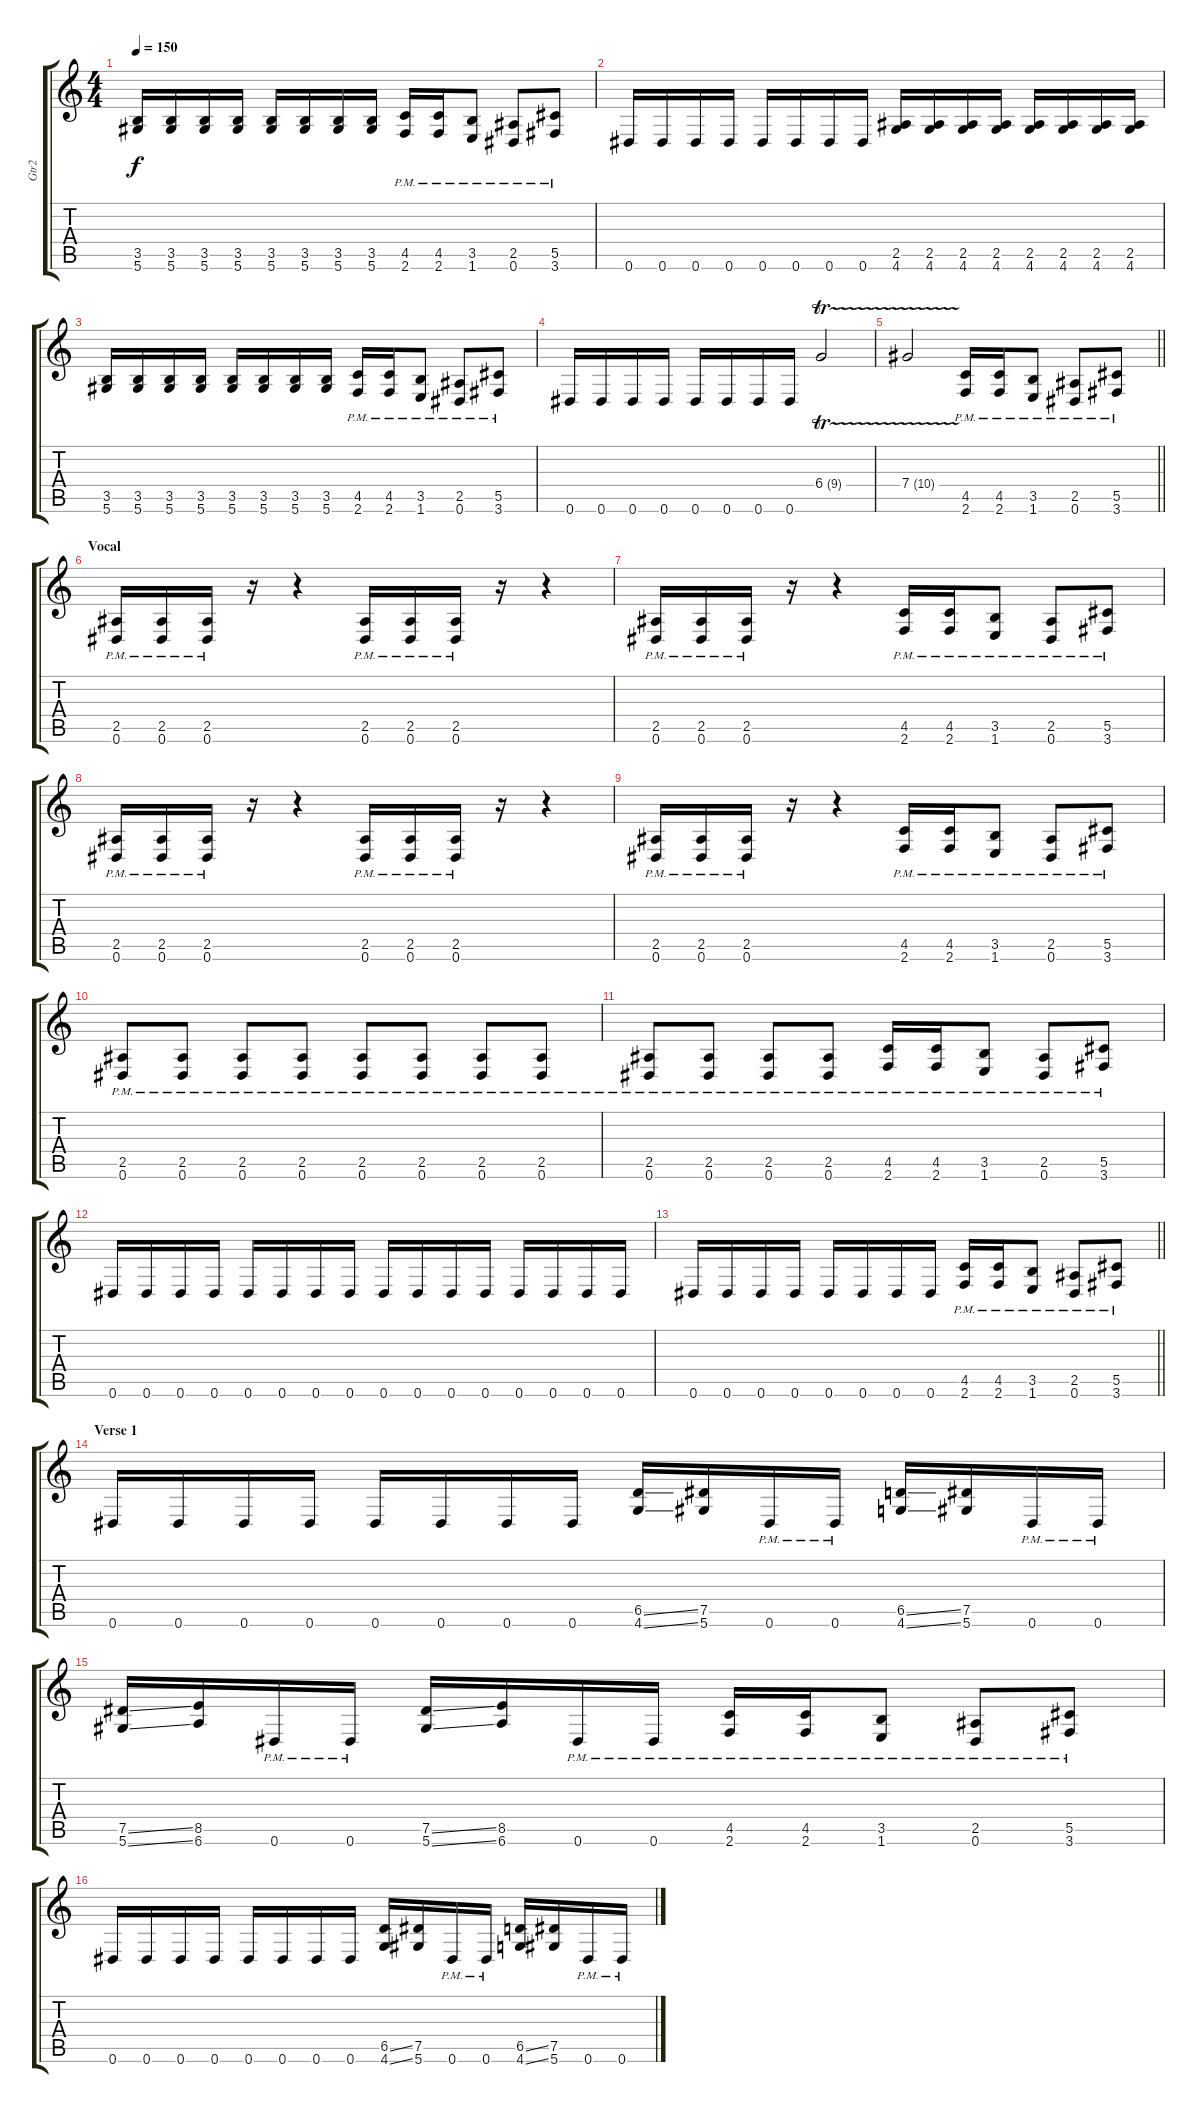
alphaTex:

\track ("Gtr2" "Gtr2") {instrument distortionguitar}
\staff {score tabs}
\tuning (Eb4 Bb3 Gb3 Db3 Ab2 Eb2) {hide}
\ts (4 4)
\tempo 150
\clef g2
\ks c
(3.5 5.6).16{dy f} (3.5 5.6).16 (3.5 5.6).16 (3.5 5.6).16 (3.5 5.6).16 (3.5 5.6).16 (3.5 5.6).16 (3.5 5.6).16 (4.5{pm} 2.6{pm}).16 (4.5{pm} 2.6{pm}).16 (3.5{pm} 1.6{pm}).8 (2.5{pm} 0.6{pm}).8 (5.5{pm} 3.6{pm}).8 |
0.6.16 0.6.16 0.6.16 0.6.16 0.6.16 0.6.16 0.6.16 0.6.16 (2.5 4.6).16 (2.5 4.6).16 (2.5 4.6).16 (2.5 4.6).16 (2.5 4.6).16 (2.5 4.6).16 (2.5 4.6).16 (2.5 4.6).16 |
(3.5 5.6).16 (3.5 5.6).16 (3.5 5.6).16 (3.5 5.6).16 (3.5 5.6).16 (3.5 5.6).16 (3.5 5.6).16 (3.5 5.6).16 (4.5{pm} 2.6{pm}).16 (4.5{pm} 2.6{pm}).16 (3.5{pm} 1.6{pm}).8 (2.5{pm} 0.6{pm}).8 (5.5{pm} 3.6{pm}).8 |
0.6.16 0.6.16 0.6.16 0.6.16 0.6.16 0.6.16 0.6.16 0.6.16 6.4{tr (9 32)}.2 |
\barLineRight lightlight
7.4{tr (10 32)}.2 (4.5{pm} 2.6{pm}).16 (4.5{pm} 2.6{pm}).16 (3.5{pm} 1.6{pm}).8 (2.5{pm} 0.6{pm}).8 (5.5{pm} 3.6{pm}).8 |
\section ("" "Vocal")
(2.5{pm} 0.6{pm}).16 (2.5{pm} 0.6{pm}).16 (2.5{pm} 0.6{pm}).16 r.16 r.4 (2.5{pm} 0.6{pm}).16 (2.5{pm} 0.6{pm}).16 (2.5{pm} 0.6{pm}).16 r.16 r.4 |
(2.5{pm} 0.6{pm}).16 (2.5{pm} 0.6{pm}).16 (2.5{pm} 0.6{pm}).16 r.16 r.4 (4.5{pm} 2.6{pm}).16 (4.5{pm} 2.6{pm}).16 (3.5{pm} 1.6{pm}).8 (2.5{pm} 0.6{pm}).8 (5.5{pm} 3.6{pm}).8 |
(2.5{pm} 0.6{pm}).16 (2.5{pm} 0.6{pm}).16 (2.5{pm} 0.6{pm}).16 r.16 r.4 (2.5{pm} 0.6{pm}).16 (2.5{pm} 0.6{pm}).16 (2.5{pm} 0.6{pm}).16 r.16 r.4 |
(2.5{pm} 0.6{pm}).16 (2.5{pm} 0.6{pm}).16 (2.5{pm} 0.6{pm}).16 r.16 r.4 (4.5{pm} 2.6{pm}).16 (4.5{pm} 2.6{pm}).16 (3.5{pm} 1.6{pm}).8 (2.5{pm} 0.6{pm}).8 (5.5{pm} 3.6{pm}).8 |
(2.5{pm} 0.6{pm}).8 (2.5{pm} 0.6{pm}).8 (2.5{pm} 0.6{pm}).8 (2.5{pm} 0.6{pm}).8 (2.5{pm} 0.6{pm}).8 (2.5{pm} 0.6{pm}).8 (2.5{pm} 0.6{pm}).8 (2.5{pm} 0.6{pm}).8 |
(2.5{pm} 0.6{pm}).8 (2.5{pm} 0.6{pm}).8 (2.5{pm} 0.6{pm}).8 (2.5{pm} 0.6{pm}).8 (4.5{pm} 2.6{pm}).16 (4.5{pm} 2.6{pm}).16 (3.5{pm} 1.6{pm}).8 (2.5{pm} 0.6{pm}).8 (5.5{pm} 3.6{pm}).8 |
0.6.16 0.6.16 0.6.16 0.6.16 0.6.16 0.6.16 0.6.16 0.6.16 0.6.16 0.6.16 0.6.16 0.6.16 0.6.16 0.6.16 0.6.16 0.6.16 |
\barLineRight lightlight
0.6.16 0.6.16 0.6.16 0.6.16 0.6.16 0.6.16 0.6.16 0.6.16 (4.5{pm} 2.6{pm}).16 (4.5{pm} 2.6{pm}).16 (3.5{pm} 1.6{pm}).8 (2.5{pm} 0.6{pm}).8 (5.5{pm} 3.6{pm}).8 |
\section ("" "Verse 1")
0.6.16 0.6.16 0.6.16 0.6.16 0.6.16 0.6.16 0.6.16 0.6.16 (6.5{ss} 4.6{ss}).16 (7.5 5.6).16 0.6{pm}.16 0.6{pm}.16 (6.5{ss} 4.6{ss}).16 (7.5 5.6).16 0.6{pm}.16 0.6{pm}.16 |
(7.5{ss} 5.6{ss}).16 (8.5 6.6).16 0.6{pm}.16 0.6{pm}.16 (7.5{ss} 5.6{ss}).16 (8.5 6.6).16 0.6{pm}.16 0.6{pm}.16 (4.5{pm} 2.6{pm}).16 (4.5{pm} 2.6{pm}).16 (3.5{pm} 1.6{pm}).8 (2.5{pm} 0.6{pm}).8 (5.5{pm} 3.6{pm}).8 |
0.6.16 0.6.16 0.6.16 0.6.16 0.6.16 0.6.16 0.6.16 0.6.16 (6.5{ss} 4.6{ss}).16 (7.5 5.6).16 0.6{pm}.16 0.6{pm}.16 (6.5{ss} 4.6{ss}).16 (7.5 5.6).16 0.6{pm}.16 0.6{pm}.16
